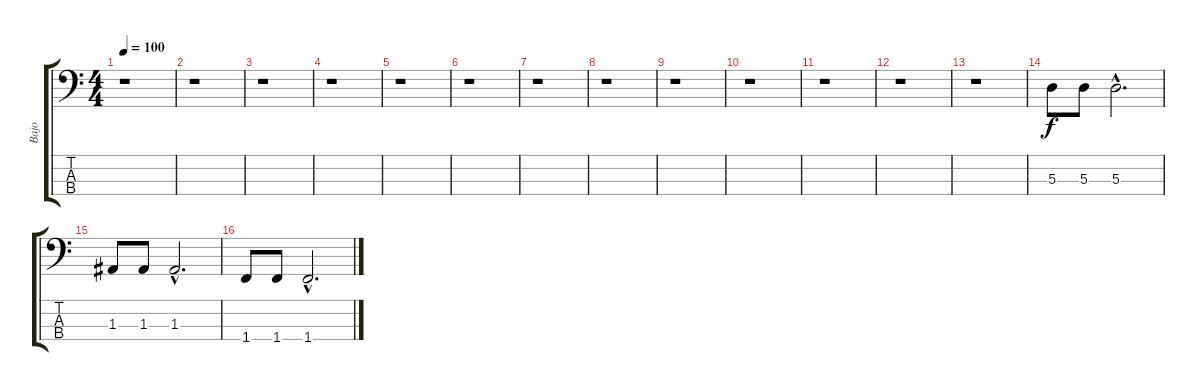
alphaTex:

\track ("Bajo" "Bajo") {instrument electricbassfinger}
\staff {score tabs}
\tuning (G2 D2 A1 E1) {hide}
\ts (4 4)
\tempo 100
\clef f4
\ks c
r.1{dy f instrument electricbassfinger} |
r.1 |
r.1 |
r.1 |
r.1 |
r.1 |
r.1 |
r.1 |
r.1 |
r.1 |
r.1 |
r.1 |
r.1 |
5.3.8 5.3.8 5.3{hac}.2{d} |
1.3.8 1.3.8 1.3{hac}.2{d} |
1.4.8 1.4.8 1.4{hac}.2{d}
